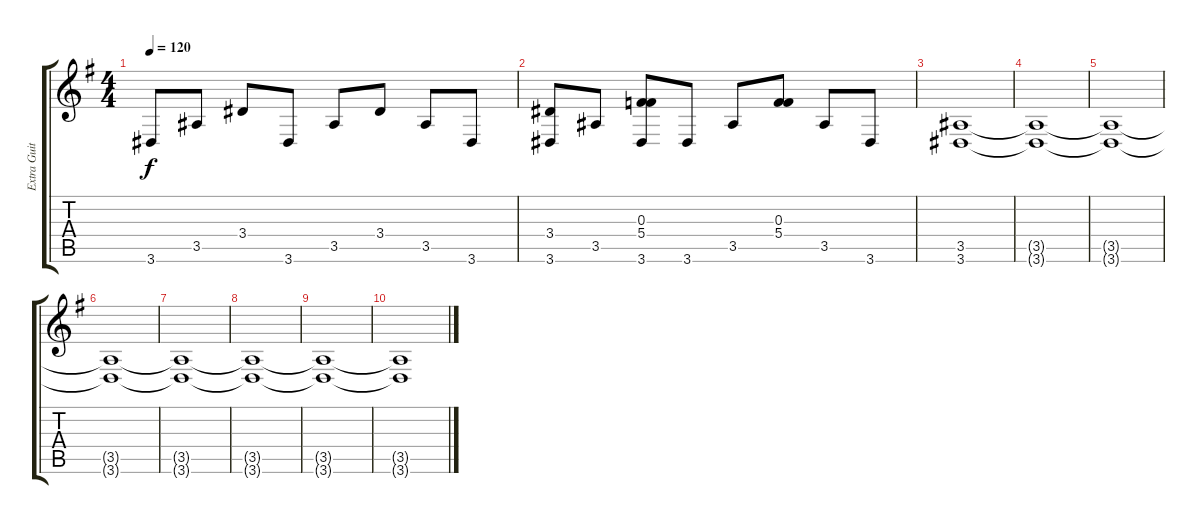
\track ("Extra Guitar" "Extra Guit") {instrument electricguitarjazz}
\staff {score tabs}
\tuning (D4 A3 F3 C3 G2 C2) {hide}
\ts (4 4)
\tempo 120
\clef g2
\ks g
3.6.8{dy f} 3.5.8 3.4.8 3.6.8 3.5.8 3.4.8 3.5.8 3.6.8 |
(3.4 3.6).8 3.5.8 (0.3 5.4 3.6).8 3.6.8 3.5.8 (0.3 5.4).8 3.5.8 3.6.8 |
(3.5 3.6).1 |
(3.5{t} 3.6{t}).1 |
(3.5{t} 3.6{t}).1 |
(3.5{t} 3.6{t}).1 |
(3.5{t} 3.6{t}).1 |
(3.5{t} 3.6{t}).1 |
(3.5{t} 3.6{t}).1 |
(3.5{t} 3.6{t}).1
